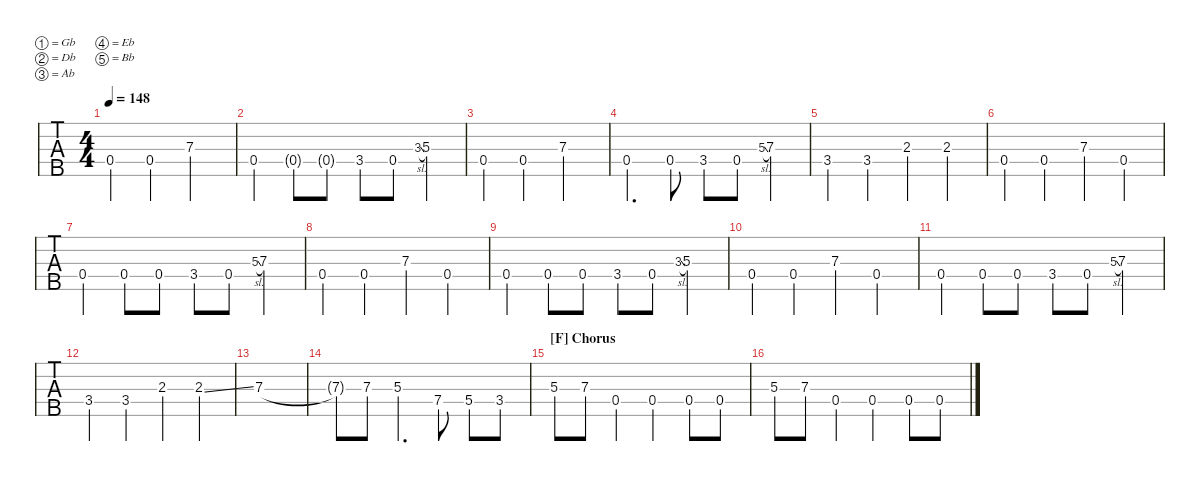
\defaultSystemsLayout 4
\hideDynamics
\bracketExtendMode nobrackets
\otherSystemsTrackNameOrientation horizontal
\track ("Bass" " ") {multiBarRest instrument electricbassfinger}
\staff {tabs}
\tuning (Gb2 Db2 Ab1 Eb1 Bb0)
\ts (4 4)
\tempo 148
\clef f4
\ks eminor
0.4{acc #}.4{dy mf} 0.4{acc #}.4 7.3{acc #}.2 |
0.4{acc #}.4 0.4{g acc #}.8 0.4{g acc #}.8 3.4{acc #}.8 0.4{acc #}.8 3.3{sl acc forcenatural}.8{gr onbeat} 5.3{acc #}.4 |
0.4{acc #}.4 0.4{acc #}.4 7.3{acc #}.2 |
0.4{acc #}.4{d} 0.4{acc #}.8 3.4{acc #}.8 0.4{acc #}.8 5.3{sl acc #}.8{gr onbeat} 7.3{acc #}.4 |
3.4{acc #}.4 3.4{acc #}.4 2.3{acc #}.4 2.3{acc #}.4 |
0.4{acc #}.4 0.4{acc #}.4 7.3{acc #}.4 0.4{acc #}.4 |
0.4{acc #}.4 0.4{acc #}.8 0.4{acc #}.8 3.4{acc #}.8 0.4{acc #}.8 5.3{sl acc #}.8{gr onbeat} 7.3{acc #}.4 |
0.4{acc #}.4 0.4{acc #}.4 7.3{acc #}.4 0.4{acc #}.4 |
0.4{acc #}.4 0.4{acc #}.8 0.4{acc #}.8 3.4{acc #}.8 0.4{acc #}.8 3.3{sl acc forcenatural}.8{gr onbeat} 5.3{acc #}.4 |
0.4{acc #}.4 0.4{acc #}.4 7.3{acc #}.4 0.4{acc #}.4 |
0.4{acc #}.4 0.4{acc #}.8 0.4{acc #}.8 3.4{acc #}.8 0.4{acc #}.8 5.3{sl acc #}.8{gr onbeat} 7.3{acc #}.4 |
3.4{acc #}.4 3.4{acc #}.4 2.3{acc #}.4 2.3{ss acc #}.4 |
7.3{acc #}.1 |
7.3{t acc #}.8 7.3{acc #}.8 5.3{acc #}.4{d} 7.4{acc #}.8 5.4{acc #}.8 3.4{acc #}.8 |
\section ("F" "Chorus")
5.3{acc #}.8 7.3{acc #}.8 0.4{acc #}.4 0.4{acc #}.4 0.4{acc #}.8 0.4{acc #}.8 |
5.3{acc #}.8 7.3{acc #}.8 0.4{acc #}.4 0.4{acc #}.4 0.4{acc #}.8 0.4{acc #}.8
